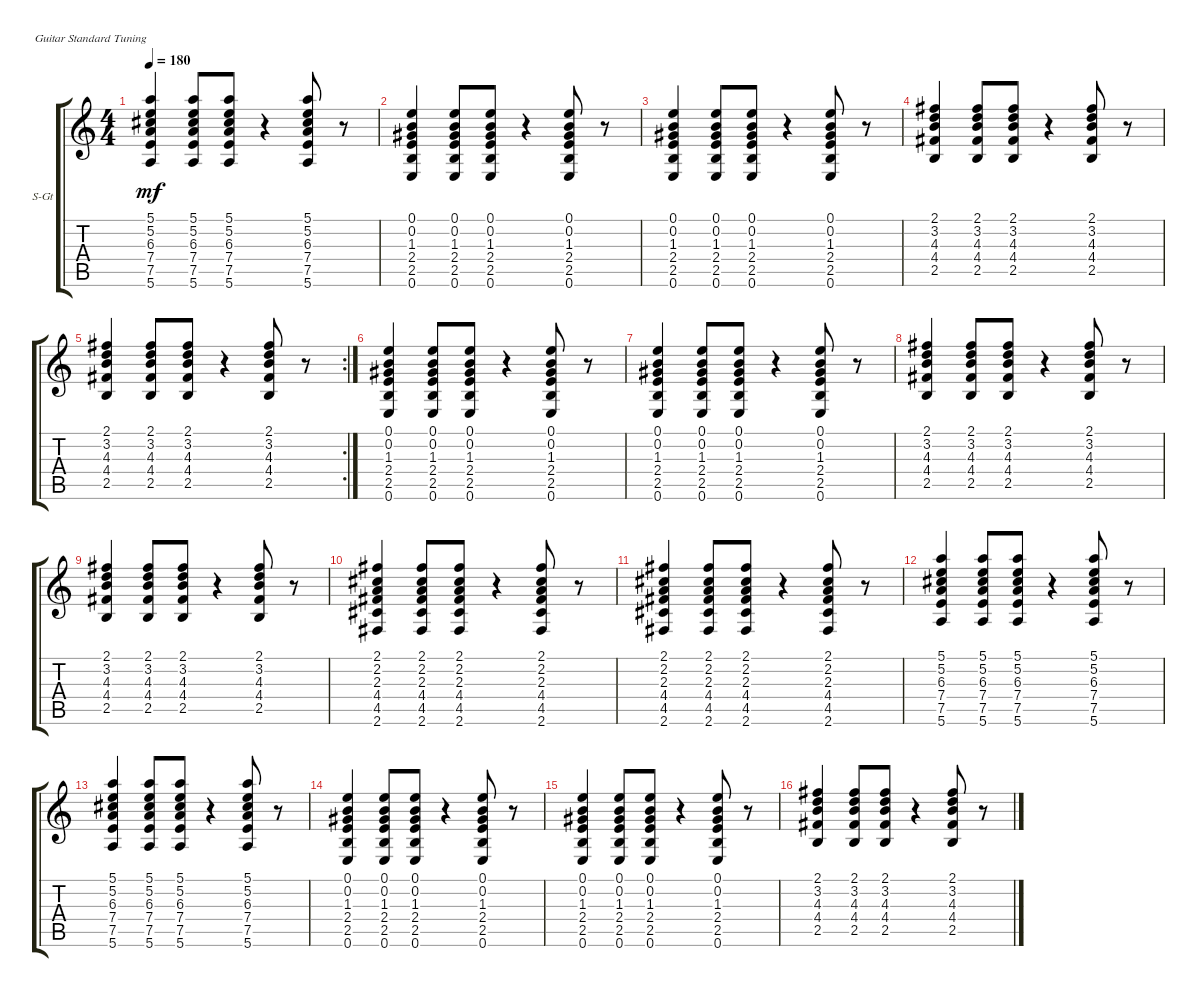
\defaultSystemsLayout 4
\bracketExtendMode groupsimilarinstruments
\firstSystemTrackNameOrientation horizontal
\otherSystemsTrackNameOrientation horizontal
\track ("SG" "S-Gt") {instrument acousticguitarsteel}
\staff {score tabs}
\tuning (E4 B3 G3 D3 A2 E2)
\ts (4 4)
\tempo 180
\clef g2
\ks c
(7.5 7.4 6.3 5.2 5.1 5.6).4{dy mf} (7.5 7.4 6.3 5.2 5.1 5.6).8 (7.5 7.4 6.3 5.2 5.1 5.6).8 r.4 (7.5 7.4 6.3 5.2 5.1 5.6).8 r.8 |
(2.5 2.4 1.3 0.2 0.1 0.6).4 (2.5 2.4 1.3 0.2 0.1 0.6).8 (2.5 2.4 1.3 0.2 0.1 0.6).8 r.4 (2.5 2.4 1.3 0.2 0.1 0.6).8 r.8 |
(2.5 2.4 1.3 0.2 0.1 0.6).4 (2.5 2.4 1.3 0.2 0.1 0.6).8 (2.5 2.4 1.3 0.2 0.1 0.6).8 r.4 (2.5 2.4 1.3 0.2 0.1 0.6).8 r.8 |
(2.5 4.4 4.3 3.2 2.1).4 (2.5 4.4 4.3 3.2 2.1).8 (2.5 4.4 4.3 3.2 2.1).8 r.4 (2.5 4.4 4.3 3.2 2.1).8 r.8 |
\rc 2
(2.5 4.4 4.3 3.2 2.1).4 (2.5 4.4 4.3 3.2 2.1).8 (2.5 4.4 4.3 3.2 2.1).8 r.4 (2.5 4.4 4.3 3.2 2.1).8 r.8 |
(2.5 2.4 1.3 0.2 0.1 0.6).4 (2.5 2.4 1.3 0.2 0.1 0.6).8 (2.5 2.4 1.3 0.2 0.1 0.6).8 r.4 (2.5 2.4 1.3 0.2 0.1 0.6).8 r.8 |
(2.5 2.4 1.3 0.2 0.1 0.6).4 (2.5 2.4 1.3 0.2 0.1 0.6).8 (2.5 2.4 1.3 0.2 0.1 0.6).8 r.4 (2.5 2.4 1.3 0.2 0.1 0.6).8 r.8 |
(2.5 4.4 4.3 3.2 2.1).4 (2.5 4.4 4.3 3.2 2.1).8 (2.5 4.4 4.3 3.2 2.1).8 r.4 (2.5 4.4 4.3 3.2 2.1).8 r.8 |
(2.5 4.4 4.3 3.2 2.1).4 (2.5 4.4 4.3 3.2 2.1).8 (2.5 4.4 4.3 3.2 2.1).8 r.4 (2.5 4.4 4.3 3.2 2.1).8 r.8 |
(4.5 4.4 2.3 2.2 2.1 2.6).4 (4.5 4.4 2.3 2.2 2.1 2.6).8 (4.5 4.4 2.3 2.2 2.1 2.6).8 r.4 (4.5 4.4 2.3 2.2 2.1 2.6).8 r.8 |
(4.5 4.4 2.3 2.2 2.1 2.6).4 (4.5 4.4 2.3 2.2 2.1 2.6).8 (4.5 4.4 2.3 2.2 2.1 2.6).8 r.4 (4.5 4.4 2.3 2.2 2.1 2.6).8 r.8 |
(7.5 7.4 6.3 5.2 5.1 5.6).4 (7.5 7.4 6.3 5.2 5.1 5.6).8 (7.5 7.4 6.3 5.2 5.1 5.6).8 r.4 (7.5 7.4 6.3 5.2 5.1 5.6).8 r.8 |
(7.5 7.4 6.3 5.2 5.1 5.6).4 (7.5 7.4 6.3 5.2 5.1 5.6).8 (7.5 7.4 6.3 5.2 5.1 5.6).8 r.4 (7.5 7.4 6.3 5.2 5.1 5.6).8 r.8 |
(2.5 2.4 1.3 0.2 0.1 0.6).4 (2.5 2.4 1.3 0.2 0.1 0.6).8 (2.5 2.4 1.3 0.2 0.1 0.6).8 r.4 (2.5 2.4 1.3 0.2 0.1 0.6).8 r.8 |
(2.5 2.4 1.3 0.2 0.1 0.6).4 (2.5 2.4 1.3 0.2 0.1 0.6).8 (2.5 2.4 1.3 0.2 0.1 0.6).8 r.4 (2.5 2.4 1.3 0.2 0.1 0.6).8 r.8 |
(2.5 4.4 4.3 3.2 2.1).4 (2.5 4.4 4.3 3.2 2.1).8 (2.5 4.4 4.3 3.2 2.1).8 r.4 (2.5 4.4 4.3 3.2 2.1).8 r.8
